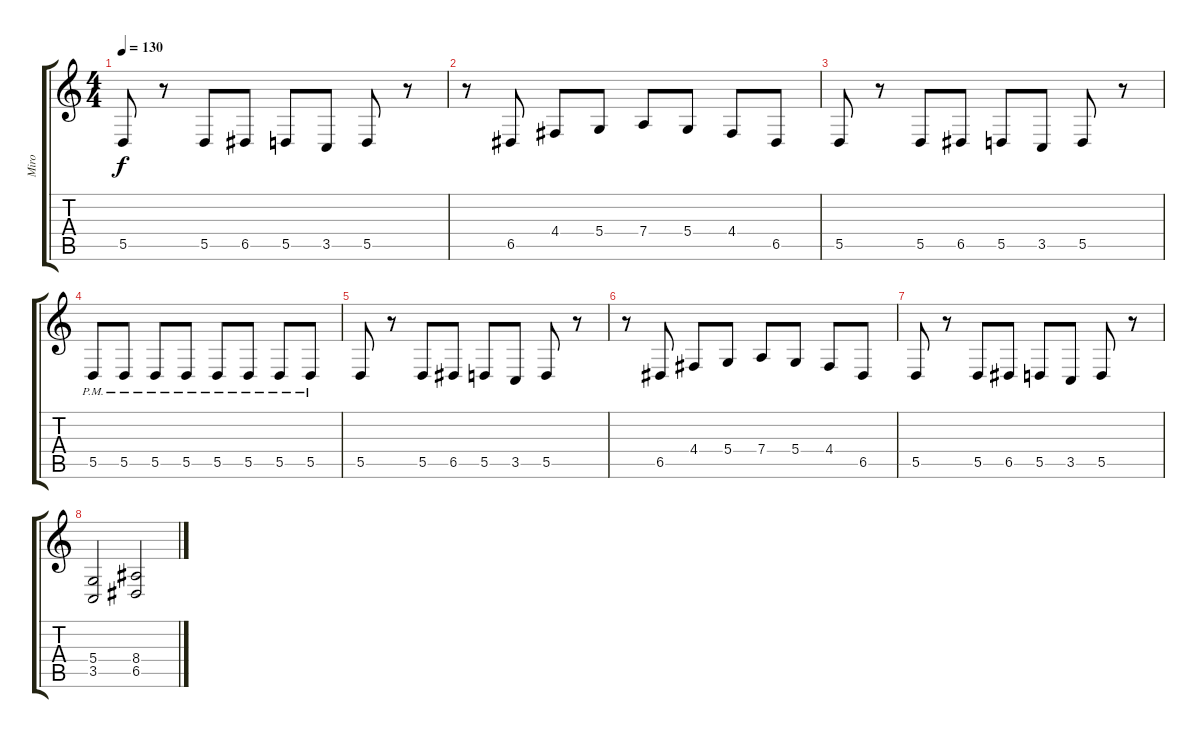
\track ("Miro" "Miro") {instrument lead2sawtooth}
\staff {score tabs}
\tuning (E4 B3 G3 D3 A2 E2) {hide}
\ts (4 4)
\tempo 130
\clef g2
\ks c
5.5.8{dy f} r.8 5.5.8 6.5.8 5.5.8 3.5.8 5.5.8 r.8 |
r.8 6.5.8 4.4.8 5.4.8 7.4.8 5.4.8 4.4.8 6.5.8 |
5.5.8 r.8 5.5.8 6.5.8 5.5.8 3.5.8 5.5.8 r.8 |
5.5{pm}.8 5.5{pm}.8 5.5{pm}.8 5.5{pm}.8 5.5{pm}.8 5.5{pm}.8 5.5{pm}.8 5.5{pm}.8 |
5.5.8 r.8 5.5.8 6.5.8 5.5.8 3.5.8 5.5.8 r.8 |
r.8 6.5.8 4.4.8 5.4.8 7.4.8 5.4.8 4.4.8 6.5.8 |
5.5.8 r.8 5.5.8 6.5.8 5.5.8 3.5.8 5.5.8 r.8 |
(5.4 3.5).2 (8.4 6.5).2
